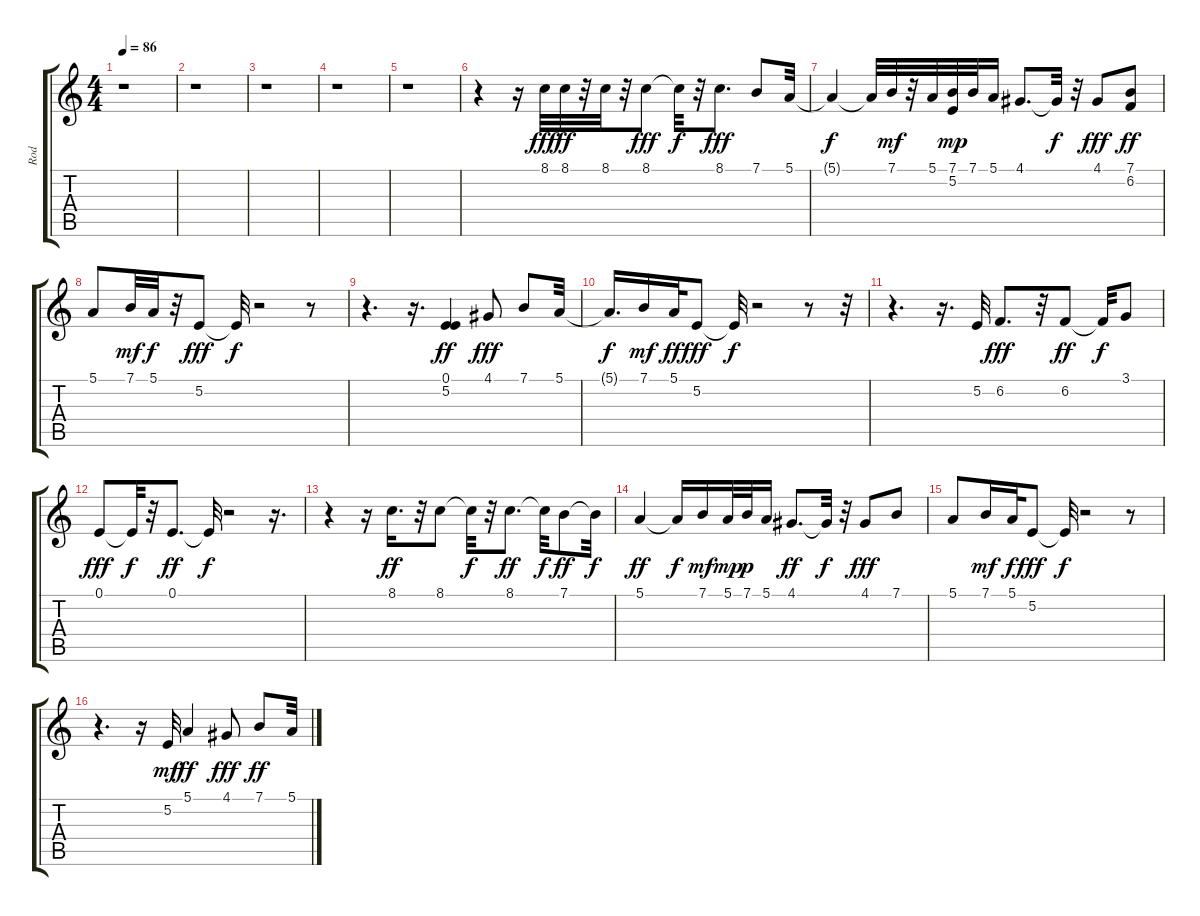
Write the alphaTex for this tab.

\track ("Rod" "Rod") {instrument lead3calliope}
\staff {score tabs}
\tuning (E4 B3 G3 D3 A2 E2) {hide}
\ts (4 4)
\tempo 86
\clef g2
\ks c
r.1{dy fff instrument lead3calliope} |
r.1 |
r.1 |
r.1 |
r.1 |
r.4 r.16 8.1.32{volume 14 balance 8 instrument lead3calliope} 8.1.32{dy ff} r.32 8.1.32 r.32 8.1.8{dy fff} 8.1{t}.32{dy f} r.32 8.1.8{d dy fff} 7.1.8 5.1.32 |
5.1{t}.4{dy f} 5.1{t}.32 7.1.32{dy mf} r.32 5.1.32 (7.1 5.2).32{dy mp} 7.1.32 5.1.16 4.1.8{d} 4.1{t}.32{dy f} r.32 4.1.8{dy fff} (7.1 6.2).8{dy ff} |
5.1.8 7.1.32{dy mf} 5.1.32{dy f} r.32 5.2.8{dy fff} 5.2{t}.32{dy f} r.2 r.8 |
r.4{d} r.16{d} (0.1 5.2).4{dy ff} 4.1.8{dy fff} 7.1.8 5.1.32 |
5.1{t}.16{d dy f} 7.1.16{dy mf} 5.1.32{dy ff} 5.2.8{dy fff} 5.2{t}.32{dy f} r.2 r.8 r.32 |
r.4{d} r.16{d} 5.2.32 6.2.8{d dy fff} r.32 6.2.8{dy ff} 6.2{t}.32{dy f} 3.1.8 |
0.1.8{dy fff} 0.1{t}.32{dy f} r.32 0.1.8{d dy ff} 0.1{t}.32{dy f} r.2 r.16{d} |
r.4 r.16 8.1.16{d dy ff} r.32 8.1.8 8.1{t}.32{dy f} r.32 8.1.8{d dy ff} 8.1{t}.32{dy f} 7.1.8{dy ff} 7.1{t}.32{dy f} |
5.1.4{dy ff} 5.1{t}.16{dy f} 7.1.16{dy mf} 5.1.32{dy mp} 7.1.32{dy p} 5.1.16 4.1.8{d dy ff} 4.1{t}.32{dy f} r.32 4.1.8{dy fff} 7.1.8 |
5.1.8 7.1.16{dy mf} 5.1.32{dy f} 5.2.8{dy fff} 5.2{t}.32{dy f} r.2 r.8 |
r.4{d} r.16 5.2.32{dy mf} 5.1.4{dy ff} 4.1.8{dy fff} 7.1.8{dy ff} 5.1.32
